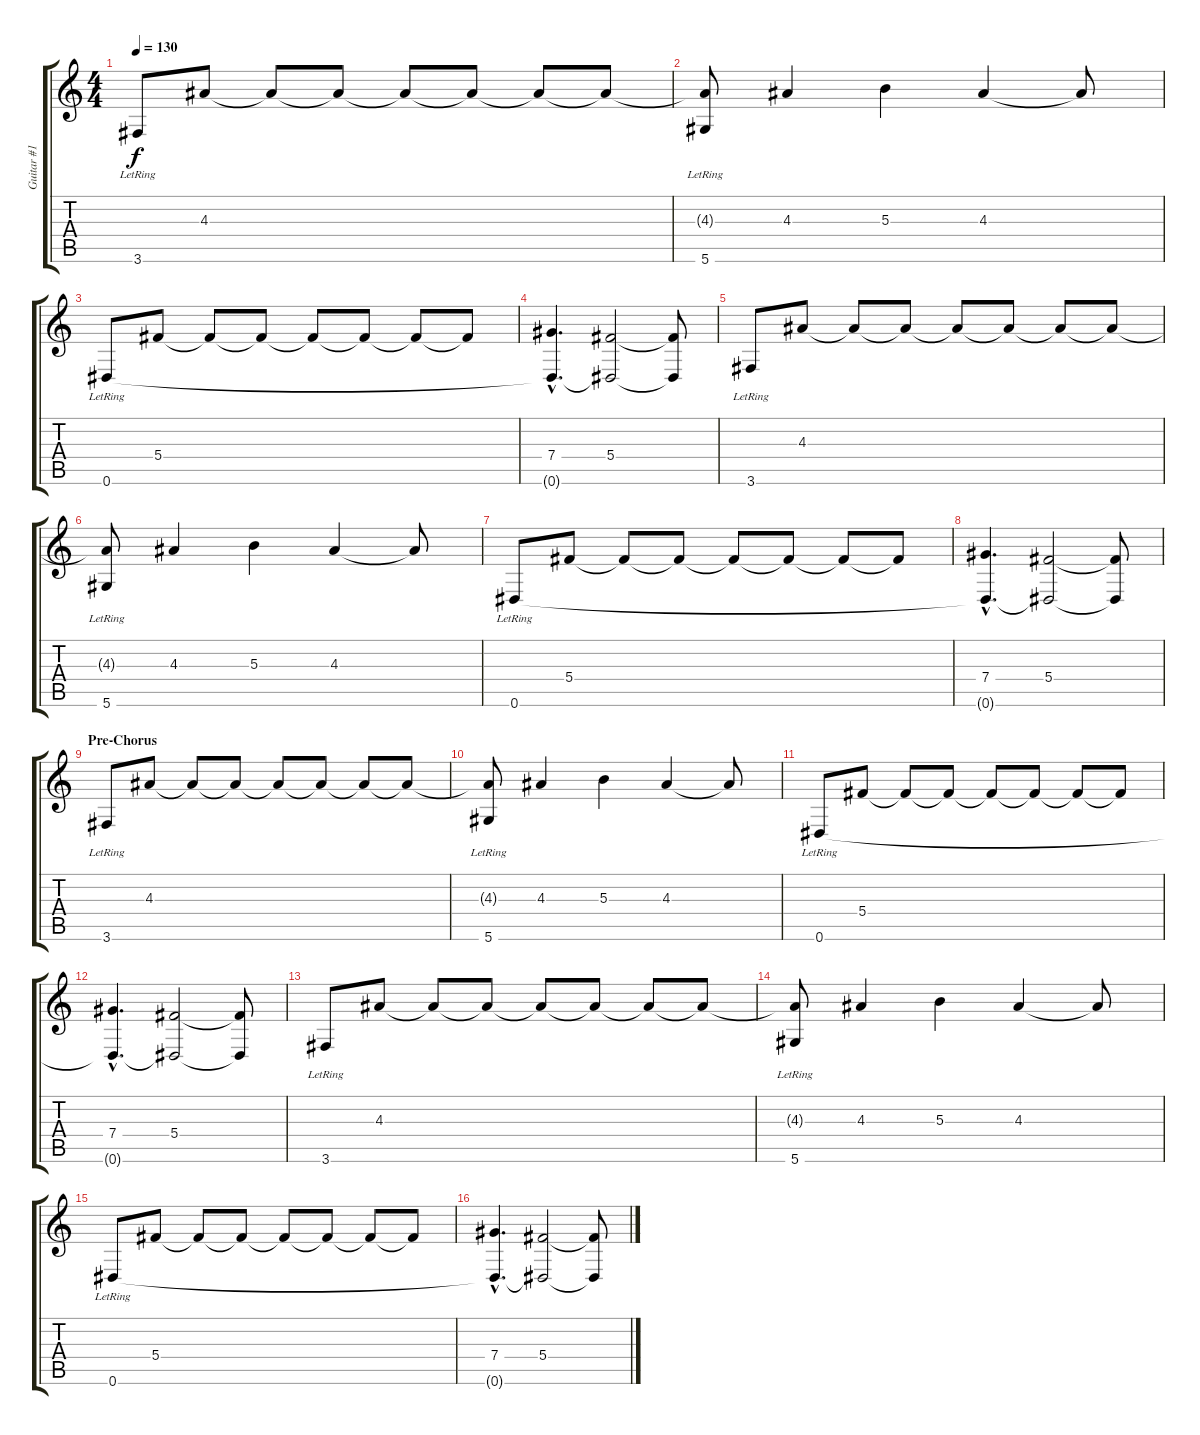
\track ("Guitar #1" "Guitar #1") {instrument distortionguitar}
\staff {score tabs}
\tuning (Eb4 Bb3 Gb3 Db3 Ab2 Eb2) {hide}
\ts (4 4)
\tempo 130
\clef g2
\ks c
3.6{lr}.8{dy f} 4.3.8 4.3{t}.8 4.3{t}.8 4.3{t}.8 4.3{t}.8 4.3{t}.8 4.3{t}.8 |
(4.3{t} 5.6{lr}).8 4.3.4 5.3.4 4.3.4 4.3{t}.8 |
0.6{lr}.8 5.4.8 5.4{t}.8 5.4{t}.8 5.4{t}.8 5.4{t}.8 5.4{t}.8 5.4{t}.8 |
(7.4{hac} 0.6{hac t}).4{d} (5.4 0.6{t}).2 (5.4{t} 0.6{t}).8 |
3.6{lr}.8 4.3.8 4.3{t}.8 4.3{t}.8 4.3{t}.8 4.3{t}.8 4.3{t}.8 4.3{t}.8 |
(4.3{t} 5.6{lr}).8 4.3.4 5.3.4 4.3.4 4.3{t}.8 |
0.6{lr}.8 5.4.8 5.4{t}.8 5.4{t}.8 5.4{t}.8 5.4{t}.8 5.4{t}.8 5.4{t}.8 |
(7.4{hac} 0.6{hac t}).4{d} (5.4 0.6{t}).2 (5.4{t} 0.6{t}).8 |
\section ("" "Pre-Chorus")
3.6{lr}.8 4.3.8 4.3{t}.8 4.3{t}.8 4.3{t}.8 4.3{t}.8 4.3{t}.8 4.3{t}.8 |
(4.3{t} 5.6{lr}).8 4.3.4 5.3.4 4.3.4 4.3{t}.8 |
0.6{lr}.8 5.4.8 5.4{t}.8 5.4{t}.8 5.4{t}.8 5.4{t}.8 5.4{t}.8 5.4{t}.8 |
(7.4{hac} 0.6{hac t}).4{d} (5.4 0.6{t}).2 (5.4{t} 0.6{t}).8 |
3.6{lr}.8 4.3.8 4.3{t}.8 4.3{t}.8 4.3{t}.8 4.3{t}.8 4.3{t}.8 4.3{t}.8 |
(4.3{t} 5.6{lr}).8 4.3.4 5.3.4 4.3.4 4.3{t}.8 |
0.6{lr}.8 5.4.8 5.4{t}.8 5.4{t}.8 5.4{t}.8 5.4{t}.8 5.4{t}.8 5.4{t}.8 |
(7.4{hac} 0.6{hac t}).4{d} (5.4 0.6{t}).2 (5.4{t} 0.6{t}).8
